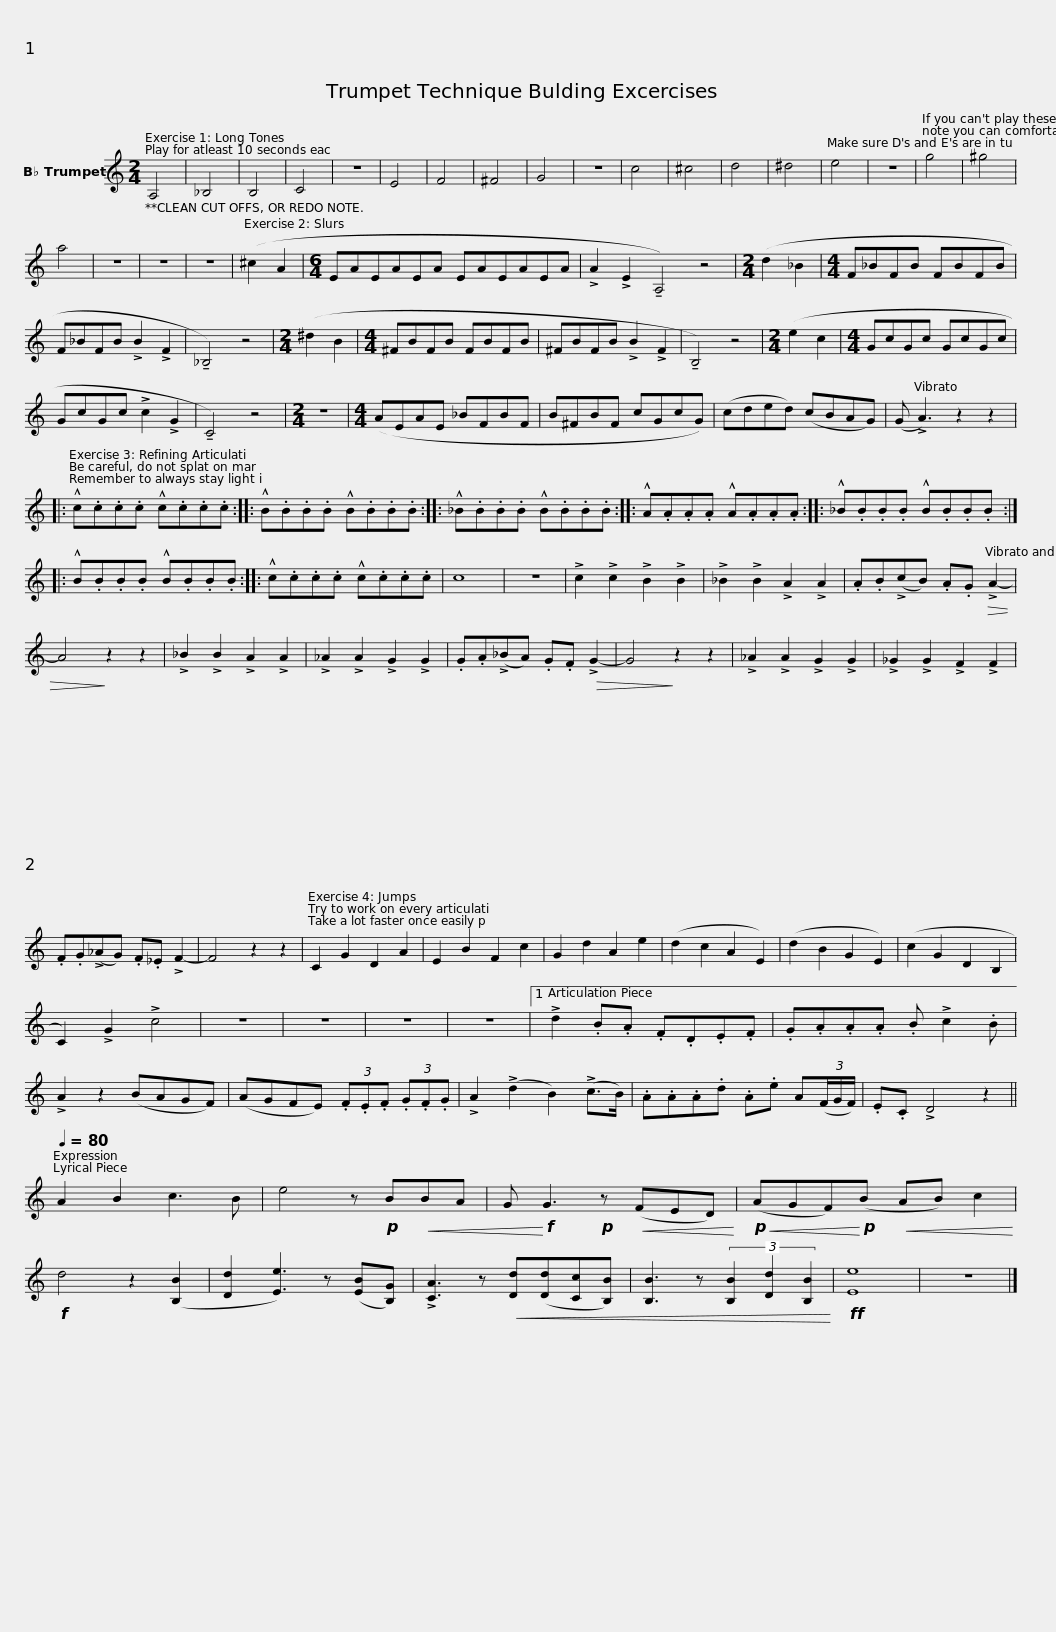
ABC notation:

X:1
L:1/8
M:2/4
I:linebreak $
K:none
V:1 treble transpose=-2
V:1
[K:C] A,4 | _B,4 | B,4 | C4 | z4 | %5
 E4 | F4 | ^F4 | G4 | z4 | %10
 c4 | ^c4 | d4 | ^d4 | e4 | %15
 z4 | g4 | ^g4 | a4 | z4 |$ %20
 z4 | z4 | (^c2 A2 |[M:6/4] EAEAEA EAEAEA | !>!A2 !>!E2 !tenuto!A,4) z4 | %25
[M:2/4] (d2 _B2 |[M:4/4] F_BFB FBFB | F_BFB !>!B2 !>!F2 |$ !tenuto!_B,4) z4 |[M:2/4] (^d2 B2 | %30
[M:4/4] ^FBFB FBFB | ^FBFB !>!B2 !>!F2 | !tenuto!B,4) z4 |[M:2/4] (e2 c2 |[M:4/4] GcGc GcGc | %35
 GcGc !>!c2 !>!G2 | !tenuto!C4) z4 |$[M:2/4] z4 |[M:4/4] (AEAE _BFBF | B^FBF cGcG) | %40
 (cded) (cBAG) | (G !>!A3) z2 z2 |: !^!c.c.c.c !^!c.c.c.c ::$ !^!B.B.B.B !^!B.B.B.B :: !^!_B.B.B.B !^!B.B.B.B :: %45
 !^!A.A.A.A !^!A.A.A.A :: !^!_B.B.B.B !^!B.B.B.B :: !^!B.B.B.B !^!B.B.B.B ::$ !^!c.c.c.c !^!c.c.c.c | c8 | %50
 z8 | !>!c2 !>!c2 !>!B2 !>!B2 | !>!_B2 !>!B2 !>!A2 !>!A2 | .A.B(!>!cB) .A.G!>(! !>!A2- | A4!>)! z2 z2 | %55
 !>!_B2 !>!B2 !>!A2 !>!A2 | !>!_A2 !>!A2 !>!G2 !>!G2 |$ .G.A(!>!_BA) .G.F!>(! !>!G2- | G4!>)! z2 z2 | !>!_A2 !>!A2 !>!G2 !>!G2 | %60
 !>!_G2 !>!G2 !>!F2 !>!F2 | .F.G(!>!_AG) .F._E !>!F2- | F4 z2 z2 | C2 G2 D2 A2 | E2 B2 F2 c2 | %65
 G2 d2 A2 e2 |$ (d2 c2 A2 E2) | (d2 B2 G2 E2) | (c2 G2 D2 B,2 | C2) !>!G2 !>!c4 | %70
 z8 | z8 | z8 | z8 |1 !>!d2 .B.A .F.D.E.F | %75
 .G.A.A.A .B !>!c2 .B | !>!A2 z2 (BAGF) |$ (AGFE) (3.F.E.F (3.G.F.G | !>!A2 (!>!d2 B2) (!>!c>B) | .A.A.A.d .A.e A(3(F/G/F/) | %80
 .E.C !>!D4 z2 ||[Q:1/4=80] A2 B2 c3 B | e4 z!p! B!<(!BA | G!<)!!f! G3!p! z!<(! (FED)!<)! |$!p!!<(! (AGF)!<)!!p!(B!<(! AB) c2!<)! | %85
!f! d4 z2 ([B,B]2 | [Dd]2 [Ee]3) z ([EB][B,G]) | !>![CA]3 z!<(! [Dd]([Dd][Cc][B,B]) | [B,B]3 z (3[B,B]2 [Dd]2 [B,B]2!<)! |!ff! [Ee]8 | %90
 z8 |] %91
